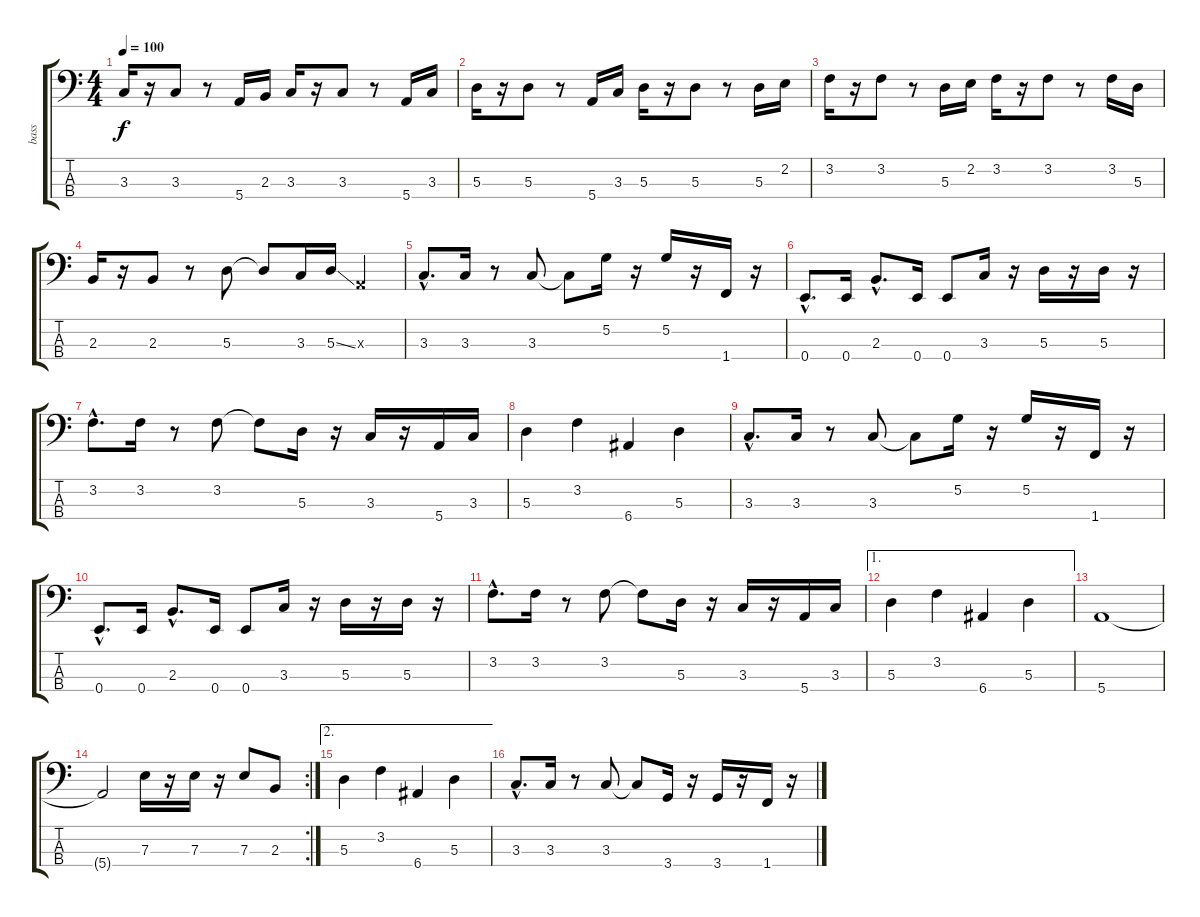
\track ("bass" "bass") {instrument electricbassfinger}
\staff {score tabs}
\tuning (G2 D2 A1 E1) {hide}
\ts (4 4)
\tempo 100
\clef f4
\ks c
3.3.16{dy f} r.16 3.3.8 r.8 5.4.16 2.3.16 3.3.16 r.16 3.3.8 r.8 5.4.16 3.3.16 |
5.3.16 r.16 5.3.8 r.8 5.4.16 3.3.16 5.3.16 r.16 5.3.8 r.8 5.3.16 2.2.16 |
3.2.16 r.16 3.2.8 r.8 5.3.16 2.2.16 3.2.16 r.16 3.2.8 r.8 3.2.16 5.3.16 |
2.3.16 r.16 2.3.8 r.8 5.3.8 5.3{t}.8 3.3.16 5.3{ss}.16 0.3{x}.4 |
3.3{hac}.8{d} 3.3.16 r.8 3.3.8 3.3{t}.8 5.2.16 r.16 5.2.16 r.16 1.4.16 r.16 |
0.4{hac}.8{d} 0.4.16 2.3{hac}.8{d} 0.4.16 0.4.8 3.3.16 r.16 5.3.16 r.16 5.3.16 r.16 |
3.2{hac}.8{d} 3.2.16 r.8 3.2.8 3.2{t}.8 5.3.16 r.16 3.3.16 r.16 5.4.16 3.3.16 |
5.3.4 3.2.4 6.4.4 5.3.4 |
3.3{hac}.8{d} 3.3.16 r.8 3.3.8 3.3{t}.8 5.2.16 r.16 5.2.16 r.16 1.4.16 r.16 |
0.4{hac}.8{d} 0.4.16 2.3{hac}.8{d} 0.4.16 0.4.8 3.3.16 r.16 5.3.16 r.16 5.3.16 r.16 |
3.2{hac}.8{d} 3.2.16 r.8 3.2.8 3.2{t}.8 5.3.16 r.16 3.3.16 r.16 5.4.16 3.3.16 |
\ae 1
5.3.4 3.2.4 6.4.4 5.3.4 |
5.4.1 |
\rc 2
5.4{t}.2 7.3.16 r.16 7.3.16 r.16 7.3.8 2.3.8 |
\ae 2
\section ("" "")
5.3.4 3.2.4 6.4.4 5.3.4 |
3.3{hac}.8{d} 3.3.16 r.8 3.3.8 3.3{t}.8 3.4.16 r.16 3.4.16 r.16 1.4.16 r.16
